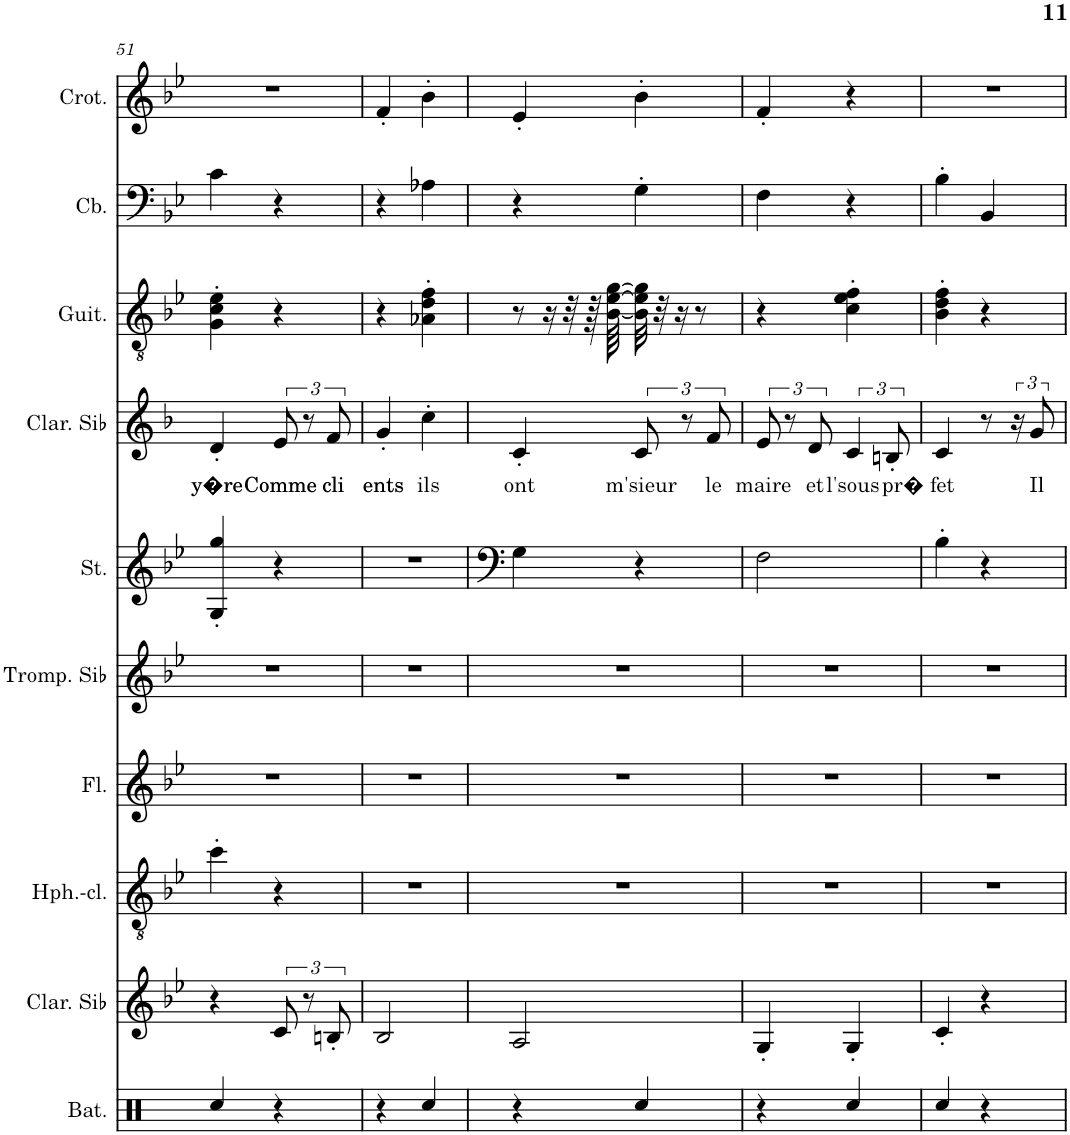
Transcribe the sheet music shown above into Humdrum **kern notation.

**kern	**kern	**kern	**kern	**kern	**kern	**kern	**text	**kern	**kern	**kern
*part10	*part9	*part8	*part7	*part6	*part5	*part4	*part4	*part3	*part2	*part1
*staff10	*staff9	*staff8	*staff7	*staff6	*staff5	*staff4	*staff4	*staff3	*staff2	*staff1
*I"Batterie	*I"Clarinette en Sib	*I"Clarinette-Heckelphone	*I"Flûte	*I"Trompette en Sib	*I"Cordes	*I"Clarinette en Sib	*	*I"Guitare classique	*I"Contrebasse	*I"Crotales
*I'Bat.	*I'Clar. Sib	*	*I'Fl.	*I'Tromp. Sib	*	*I'Clar. Sib	*	*I'Guit.	*I'Cb.	*I'Crot.
!!LO:PB:g=z
*clefX	*clefG2	*clefGv2	*clefG2	*clefG2	*clefF4	*clefG2	*	*clefGv2	*clefF4	*clefG2
*	*Trd1c2	*	*	*Trd1c2	*	*Trd1c2	*	*	*Trd7c12	*Trd-14c-24
*k[]	*k[b-e-]	*k[b-e-]	*k[b-e-]	*k[b-e-]	*k[b-e-]	*k[b-]	*	*k[b-e-]	*k[b-e-]	*k[b-e-]
*M2/4	*M2/4	*M2/4	*M2/4	*M2/4	*M2/4	*M2/4	*	*M2/4	*M2/4	*M2/4
=51	=51	=51	=51	=51	=51	=51	=51	=51	=51	=51
!	!	!	!	!	!	!	!LO:LY:b	!	!	!
4Rcc/	4r	4cc'\	2r	2r	4G/' 4gg/'	4d'/	y�re	4G\' 4c\' 4e-\'	4c\	2r
!	!	!	!	!	!	!	!LO:LY:b	!	!	!
4r	12c/	4r	.	.	4r	12e/	Comme	4r	4r	.
.	12r	.	.	.	.	12r	.	.	.	.
!	!	!	!	!	!	!	!LO:LY:b	!	!	!
.	12Bn'/	.	.	.	.	12f/	cli	.	.	.
=52	=52	=52	=52	=52	=52	=52	=52	=52	=52	=52
!	!	!	!	!	!	!	!LO:LY:b	!	!	!
4r	2B-/	2r	2r	2r	2r	4g'/	ents	4r	4r	4f'/
!	!	!	!	!	!	!	!LO:LY:b	!	!	!
4Rcc/	.	.	.	.	.	4cc'\	ils	4A-X\' 4d\' 4f\'	4A-X\	4b-'\
=53	=53	=53	=53	=53	=53	=53	=53	=53	=53	=53
!	!	!	!	!	!	!	!LO:LY:b	!	!	!
4r	2A/	2r	2r	2r	4G\	4c'/	ont	8r	4r	4e-'/
.	.	.	.	.	.	.	.	16r	.	.
.	.	.	.	.	.	.	.	32r	.	.
.	.	.	.	.	.	.	.	64r	.	.
.	.	.	.	.	.	.	.	[64B-\ [64e-\ [64g\	.	.
!	!	!	!	!	!	!	!LO:LY:b	!	!	!
4Rcc/	.	.	.	.	4r	12c/	m'sieur	32B-\] 32e-\] 32g\]	4G'\	4b-'\
.	.	.	.	.	.	.	.	32r	.	.
.	.	.	.	.	.	.	.	16r	.	.
.	.	.	.	.	.	12r	.	.	.	.
.	.	.	.	.	.	.	.	8r	.	.
!	!	!	!	!	!	!	!LO:LY:b	!	!	!
.	.	.	.	.	.	12f/	le	.	.	.
=54	=54	=54	=54	=54	=54	=54	=54	=54	=54	=54
!	!	!	!	!	!	!	!LO:LY:b	!	!	!
4r	4G'/	2r	2r	2r	2F\	12e/	maire	4r	4F\	4f'/
.	.	.	.	.	.	12r	.	.	.	.
!	!	!	!	!	!	!	!LO:LY:b	!	!	!
.	.	.	.	.	.	12d/	et	.	.	.
!	!	!	!	!	!	!	!LO:LY:b	!	!	!
4Rcc/	4G'/	.	.	.	.	6c/	l'sous	4c\' 4e-\' 4f\'	4r	4r
!	!	!	!	!	!	!	!LO:LY:b	!	!	!
.	.	.	.	.	.	12Bn'/	pr�	.	.	.
=55	=55	=55	=55	=55	=55	=55	=55	=55	=55	=55
!	!	!	!	!	!	!	!LO:LY:b	!	!	!
4Rcc/	4c'/	2r	2r	2r	4B-'\	4c/	fet	4B-\' 4d\' 4f\'	4B-'\	2r
4r	4r	.	.	.	4r	8r	.	4r	4BB-/	.
.	.	.	.	.	.	24r	.	.	.	.
!	!	!	!	!	!	!	!LO:LY:b	!	!	!
.	.	.	.	.	.	12g/	Il	.	.	.
=	=	=	=	=	=	=	=	=	=	=
*-	*-	*-	*-	*-	*-	*-	*-	*-	*-	*-
